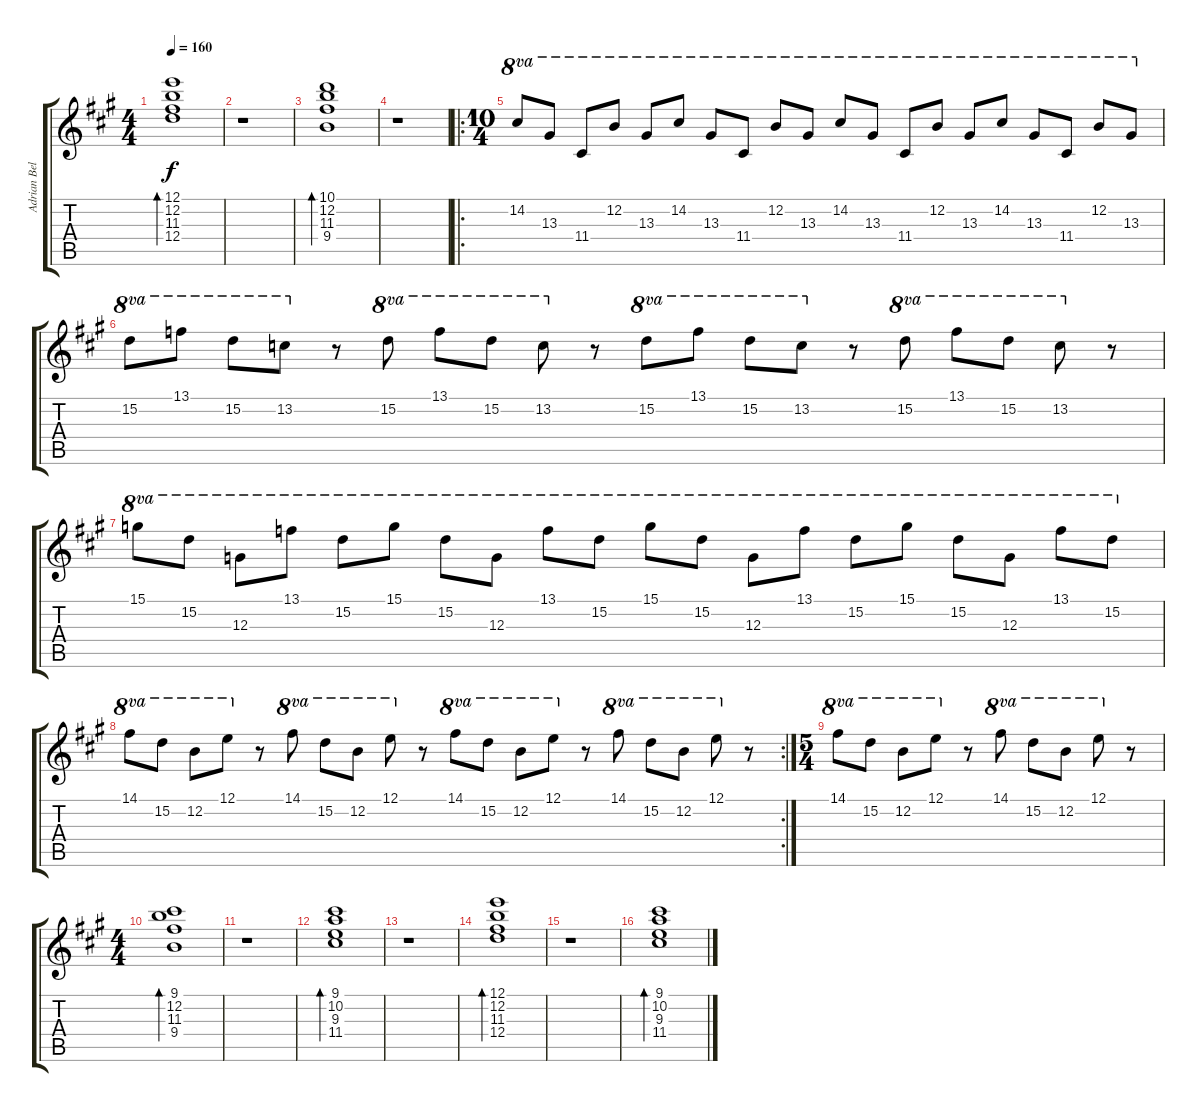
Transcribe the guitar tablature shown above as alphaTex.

\track ("Adrian Belew" "Adrian Bel") {instrument electricguitarclean}
\staff {score tabs}
\tuning (E4 B3 G3 D3 A2 E2) {hide}
\ts (4 4)
\tempo 160
\clef g2
\ks a
(12.1 12.2 11.3 12.4).1{bd 30 dy f} |
r.1 |
(10.1 12.2 11.3 9.4).1{bd 30} |
r.1 |
\ro
\ts (10 4)
14.2.8{ot 8va} 13.3.8{ot 8va} 11.4.8{ot 8va} 12.2.8{ot 8va} 13.3.8{ot 8va} 14.2.8{ot 8va} 13.3.8{ot 8va} 11.4.8{ot 8va} 12.2.8{ot 8va} 13.3.8{ot 8va} 14.2.8{ot 8va} 13.3.8{ot 8va} 11.4.8{ot 8va} 12.2.8{ot 8va} 13.3.8{ot 8va} 14.2.8{ot 8va} 13.3.8{ot 8va} 11.4.8{ot 8va} 12.2.8{ot 8va} 13.3.8{ot 8va} |
15.2.8{ot 8va} 13.1.8{ot 8va} 15.2.8{ot 8va} 13.2.8{ot 8va} r.8 15.2.8{ot 8va} 13.1.8{ot 8va} 15.2.8{ot 8va} 13.2.8{ot 8va} r.8 15.2.8{ot 8va} 13.1.8{ot 8va} 15.2.8{ot 8va} 13.2.8{ot 8va} r.8 15.2.8{ot 8va} 13.1.8{ot 8va} 15.2.8{ot 8va} 13.2.8{ot 8va} r.8 |
15.1.8{ot 8va} 15.2.8{ot 8va} 12.3.8{ot 8va} 13.1.8{ot 8va} 15.2.8{ot 8va} 15.1.8{ot 8va} 15.2.8{ot 8va} 12.3.8{ot 8va} 13.1.8{ot 8va} 15.2.8{ot 8va} 15.1.8{ot 8va} 15.2.8{ot 8va} 12.3.8{ot 8va} 13.1.8{ot 8va} 15.2.8{ot 8va} 15.1.8{ot 8va} 15.2.8{ot 8va} 12.3.8{ot 8va} 13.1.8{ot 8va} 15.2.8{ot 8va} |
\rc 2
14.1.8{ot 8va} 15.2.8{ot 8va} 12.2.8{ot 8va} 12.1.8{ot 8va} r.8 14.1.8{ot 8va} 15.2.8{ot 8va} 12.2.8{ot 8va} 12.1.8{ot 8va} r.8 14.1.8{ot 8va} 15.2.8{ot 8va} 12.2.8{ot 8va} 12.1.8{ot 8va} r.8 14.1.8{ot 8va} 15.2.8{ot 8va} 12.2.8{ot 8va} 12.1.8{ot 8va} r.8 |
\ts (5 4)
14.1.8{ot 8va} 15.2.8{ot 8va} 12.2.8{ot 8va} 12.1.8{ot 8va} r.8 14.1.8{ot 8va} 15.2.8{ot 8va} 12.2.8{ot 8va} 12.1.8{ot 8va} r.8 |
\ts (4 4)
(9.1 12.2 11.3 9.4).1{bd 30} |
r.1 |
(9.1 10.2 9.3 11.4).1{bd 30} |
r.1 |
(12.1 12.2 11.3 12.4).1{bd 30} |
r.1 |
(9.1 10.2 9.3 11.4).1{bd 30}
